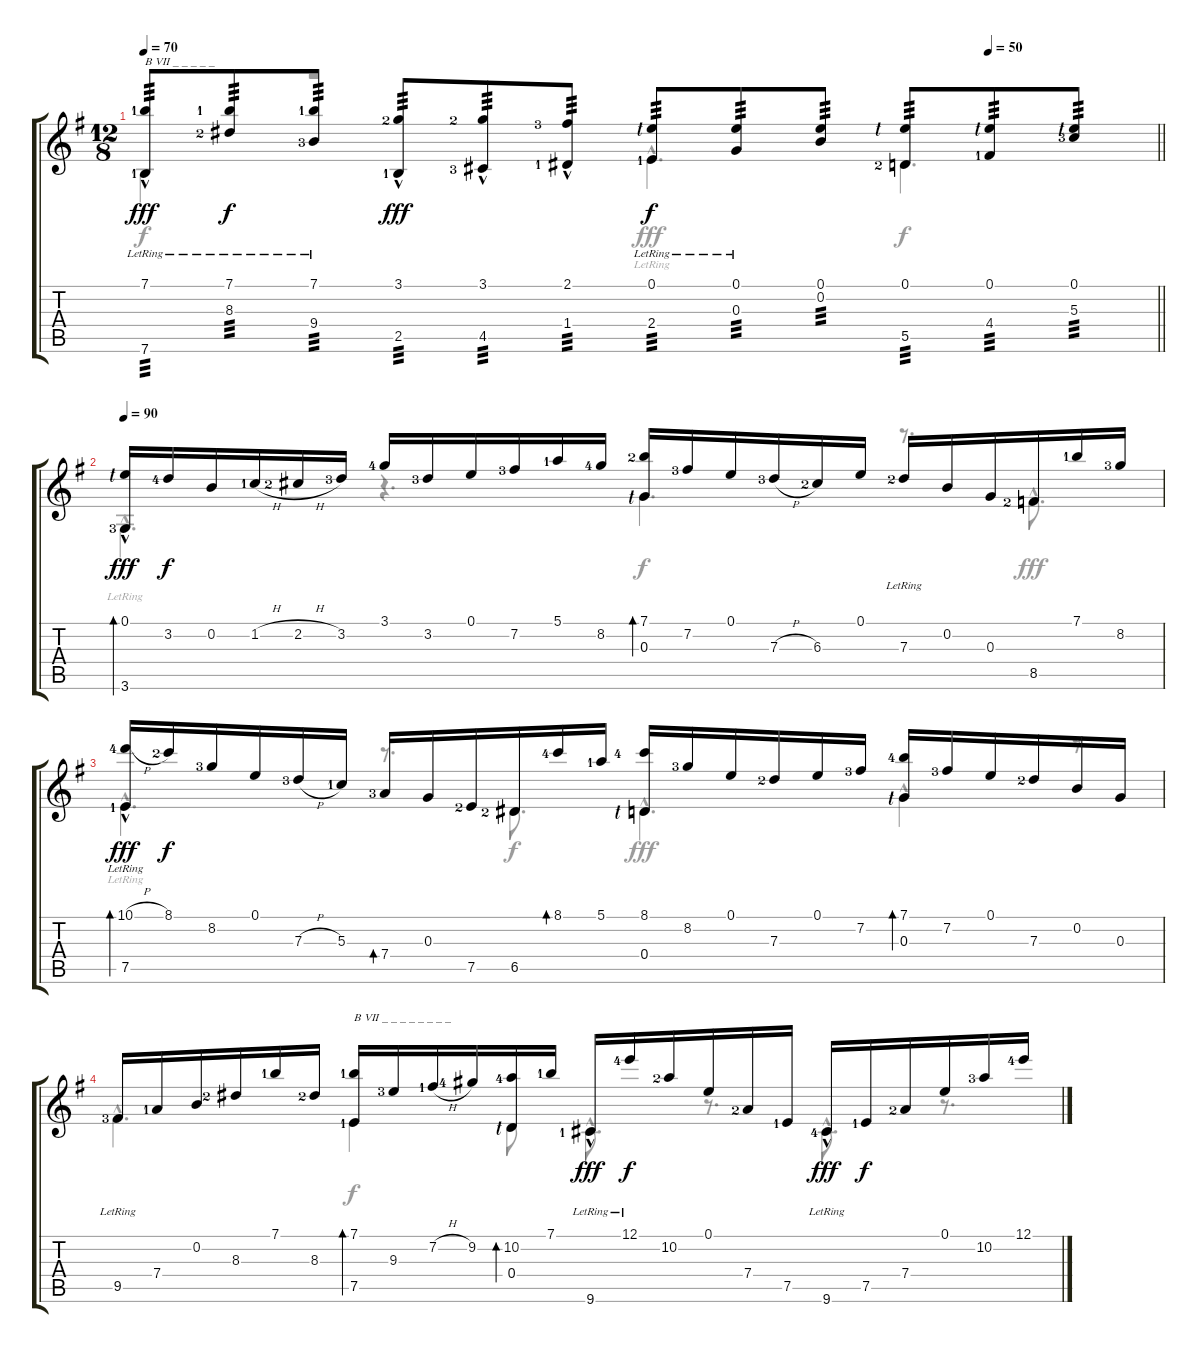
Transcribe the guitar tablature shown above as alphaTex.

\track "" {instrument acousticguitarnylon}
\staff {score tabs}
\tuning (E4 B3 G3 D3 A2 E2) {hide}
\voice
\ts (12 8)
\tempo 70
\tempo (50 0.8333333333333334)
\clef g2
\barLineRight lightlight
\ks eminor
(7.1{lr lf 2} 7.6{hac lf 2}).8{txt "B VII _ _ _ _ _ " tp 3 dy fff} (7.1{lr lf 2} 8.3{lf 3}).8{tp 3 dy f} (7.1{lr lf 2} 9.4{lf 4}).8{tp 3} (3.1{lf 3} 2.5{hac lf 2}).8{tp 3 dy fff} (3.1{lf 3} 4.5{hac lf 4}).8{tp 3} (2.1{lf 4} 1.4{hac lf 2}).8{tp 3} (0.1{lr lf 1} 2.4{lf 2}).8{tp 3 dy f} (0.1{lr} 0.3).8{tp 3} (0.1 0.2).8{tp 3} (0.1{lf 1} 5.5{lf 3}).8{tp 3} (0.1{lf 1} 4.4{lf 2}).8{tp 3} (0.1{lf 1} 5.3{lf 4}).8{tp 3} |
\section ("" "")
\tempo 90
(0.1{hac lf 1} 3.6{hac lf 4}).16{bd 480 dy fff} 3.2{lf 5}.16{dy f} 0.2.16 1.2{h lf 2}.16 2.2{h lf 3}.16 3.2{lf 4}.16 3.1{lf 5}.16 3.2{lf 4}.16 0.1.16 7.2{lf 4}.16 5.1{lf 2}.16 8.2{lf 5}.16 (7.1{lf 3} 0.3{lf 1}).16{bd 480} 7.2{lf 4}.16 0.1.16 7.3{h lf 4}.16 6.3{lf 3}.16 0.1.16 7.3{lr lf 3}.16 0.2.16 0.3.16 8.5{lf 3}.16 7.1{lf 2}.16 8.2{lf 4}.16 |
(10.1{h lf 5} 7.5{hac lr lf 2}).16{bd 480 dy fff} 8.1{lf 3}.16{dy f} 8.2{lf 4}.16 0.1.16 7.3{h lf 4}.16 5.3{lf 2}.16 7.4{lf 4}.16{bd 480} 0.3.16 7.5{lf 3}.16 6.5{lf 3}.16 8.1{lf 5}.16{bd 480} 5.1{lf 2}.16 (8.1{lf 5} 0.4{lf 1}).16 8.2{lf 4}.16 0.1.16 7.3{lf 3}.16 0.1.16 7.2{lf 4}.16 (7.1{lf 5} 0.3{lf 1}).16{bd 480} 7.2{lf 4}.16 0.1.16 7.3{lf 3}.16 0.2.16 0.3.16 |
9.5{lr lf 4}.16 7.4{lf 2}.16 0.2.16 8.3{lf 3}.16 7.1{lf 2}.16 8.3{lf 3}.16 (7.1{lf 2} 7.5{lf 2}).16{bd 480 txt "B VII _ _ _ _ _ _ _ _"} 9.3{lf 4}.16 7.2{h lf 2}.16 9.2{lf 5}.16 (10.2{lf 5} 0.4{lf 1}).16{bd 480} 7.1{lf 2}.16 9.6{hac lr lf 2}.16{dy fff} 12.1{lr lf 5}.16{dy f} 10.2{lf 3}.16 0.1.16 7.4{lf 3}.16 7.5{lf 2}.16 9.6{hac lr lf 5}.16{dy fff} 7.5{lf 2}.16{dy f} 7.4{lf 3}.16 0.1.16 10.2{lf 4}.16 12.1{lf 5}.16
\voice
\clef g2
\ottava regular
\simile none
\barLineRight lightlight
\ks eminor
7.6.4{dy f} r.2 2.4{hac lr}.4{d dy fff} 5.5.4{d dy f} |
3.6{hac lr}.4{d dy fff} r.4{d} 0.3.4{d dy f} r.8{d} 8.5{hac}.8{d dy fff} |
7.5{hac lr}.4{d} r.8{d} 6.5.8{d dy f} 0.4{hac}.4{d dy fff} 0.3{hac}.4 r.8 |
9.5{hac}.4{d} 7.5.4{dy f} 0.4.8 9.6{hac}.8{d dy fff} r.8{d} 9.6{hac}.8{d} r.8{d}
